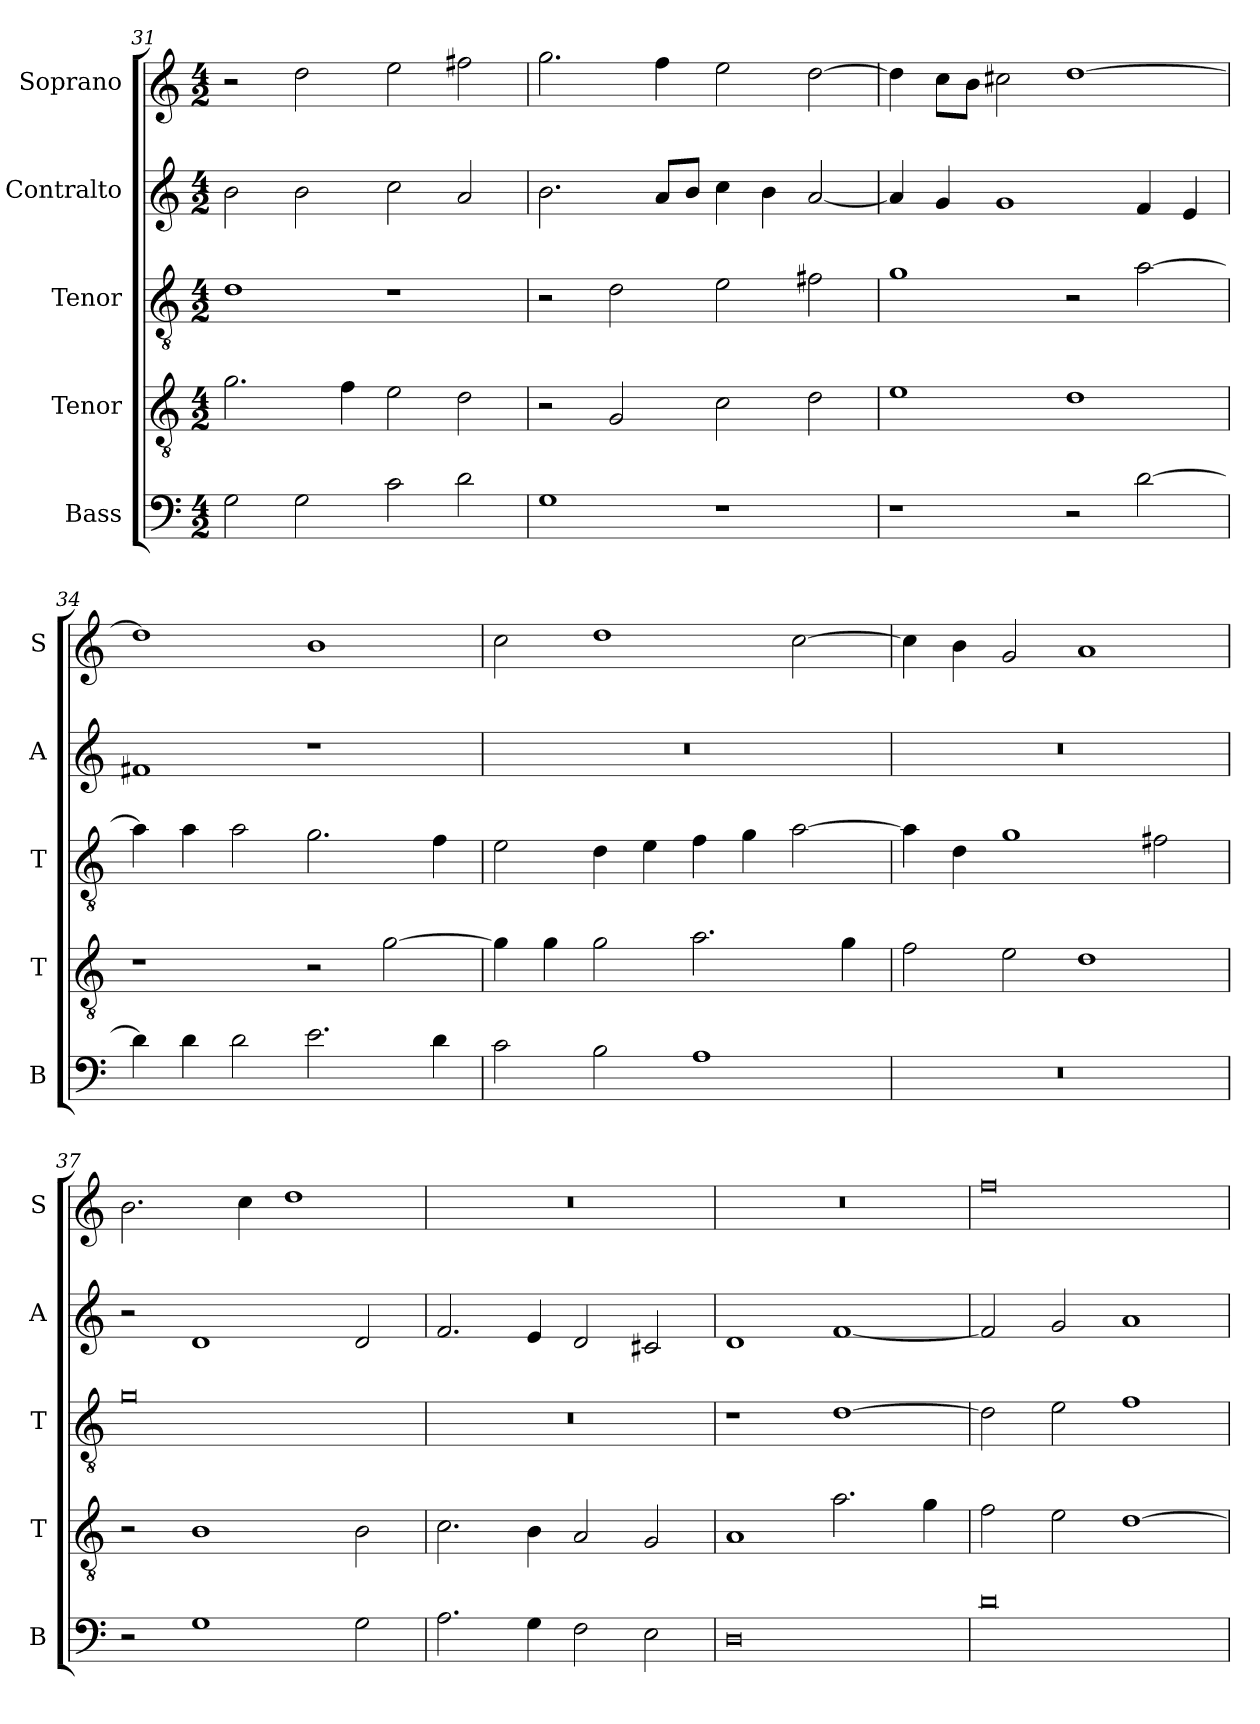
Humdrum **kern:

**kern	**kern	**kern	**kern	**kern
*part5	*part4	*part3	*part2	*part1
*staff5	*staff4	*staff3	*staff2	*staff1
*I"Bass	*I"Tenor	*I"Tenor	*I"Contralto	*I"Soprano
*I'B	*I'T	*I'T	*I'A	*I'S
*clefF4	*clefGv2	*clefGv2	*clefG2	*clefG2
*k[]	*k[]	*k[]	*k[]	*k[]
*D:dor	*D:dor	*D:dor	*D:dor	*D:dor
*M4/2	*M4/2	*M4/2	*M4/2	*M4/2
=31	=31	=31	=31	=31
2G	2.g	1d	2b	2r
2G	.	.	2b	2dd
.	4f	.	.	.
2c	2e	1r	2cc	2ee
2d	2d	.	2a	2ff#X
=32	=32	=32	=32	=32
1G	2r	2r	2.b	2.gg
.	2G	2d	.	.
.	.	.	8a/L	4ff
.	.	.	8b/J	.
1r	2c	2e	4cc	2ee
.	.	.	4b	.
.	2d	2f#X	[2a	[2dd
=33	=33	=33	=33	=33
1r	1e	1g	4a]	4dd]
.	.	.	4g	8cc\L
.	.	.	.	8b\J
.	.	.	1g	2cc#X
2r	1d	2r	.	[1dd
[2d	.	[2a	4f	.
.	.	.	4e	.
=34	=34	=34	=34	=34
4d]	1r	4a]	1f#X	1dd]
4d	.	4a	.	.
2d	.	2a	.	.
2.e	2r	2.g	1r	1b
.	[2g	.	.	.
4d	.	4f	.	.
=35	=35	=35	=35	=35
2c	4g]	2e	0r	2cc
.	4g	.	.	.
2B	2g	4d	.	1dd
.	.	4e	.	.
1A	2.a	4f	.	.
.	.	4g	.	.
.	.	[2a	.	[2cc
.	4g	.	.	.
=36	=36	=36	=36	=36
0r	2f	4a]	0r	4cc]
.	.	4d	.	4b
.	2e	1g	.	2g
.	1d	.	.	1a
.	.	2f#X	.	.
=37	=37	=37	=37	=37
2r	2r	0g	2r	2.b
1G	1B	.	1d	.
.	.	.	.	4cc
.	.	.	.	1dd
2G	2B	.	2d	.
=38	=38	=38	=38	=38
2.A	2.c	0r	2.f	0r
4G	4B	.	4e	.
2F	2A	.	2d	.
2E	2G	.	2c#X	.
=39	=39	=39	=39	=39
0D	1A	1r	1d	0r
.	2.a	[1d	[1f	.
.	4g	.	.	.
=40	=40	=40	=40	=40
0d	2f	2d]	2f]	0ff
.	2e	2e	2g	.
.	[1d	1f	1a	.
=	=	=	=	=
*-	*-	*-	*-	*-
